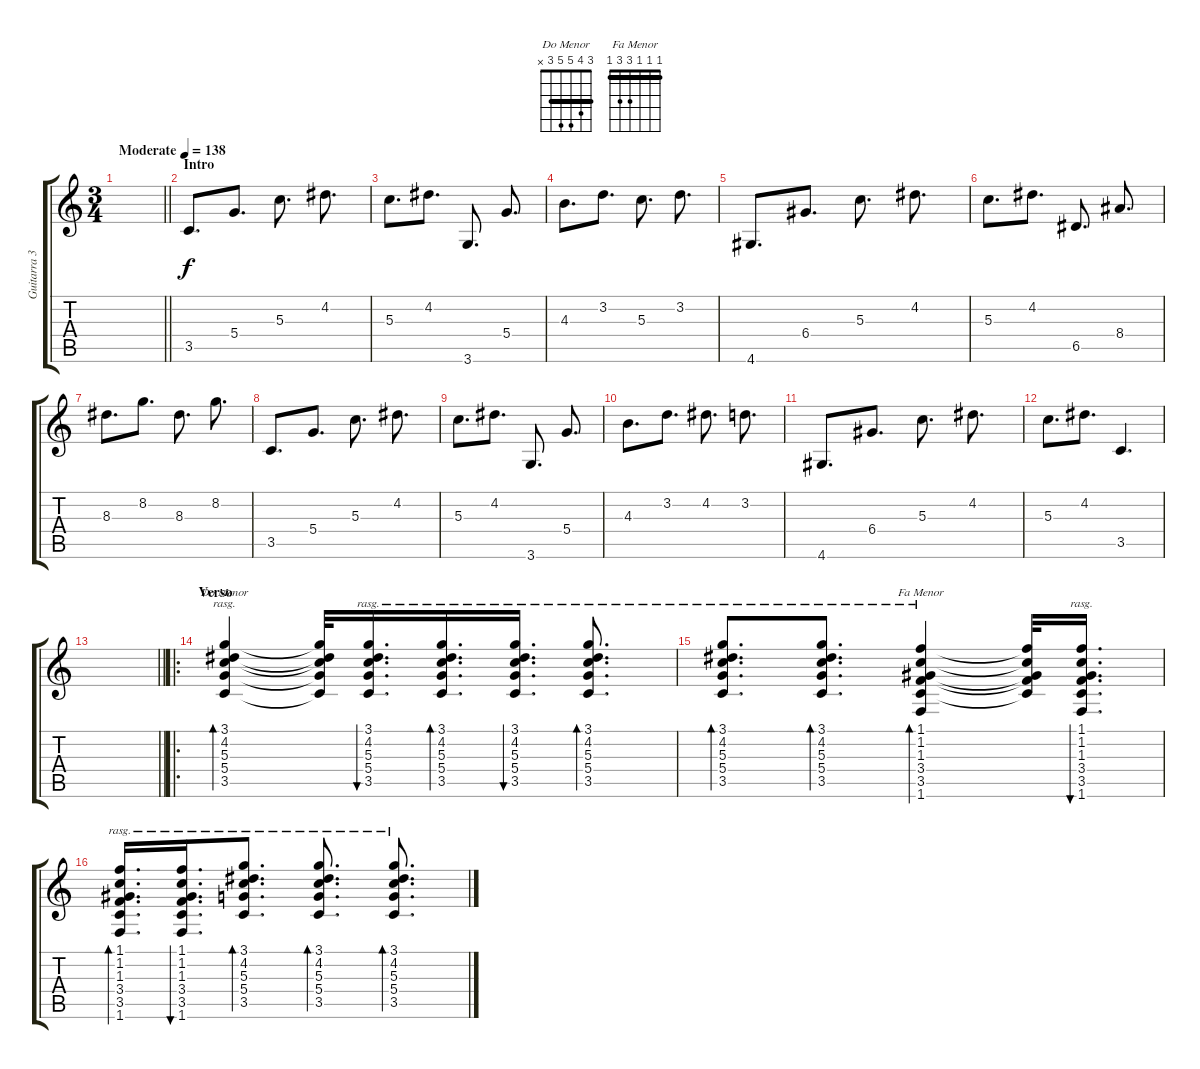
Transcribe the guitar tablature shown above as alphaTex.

\track ("Guitarra 3 (Arpegio)" "Guitarra 3") {instrument acousticguitarsteel}
\staff {score tabs}
\tuning (E4 B3 G3 D3 A2 E2) {hide}
\chord ("Do Menor" 3 4 5 5 3 x) {barre 3}
\chord ("Fa Menor" 1 1 1 3 3 1) {barre 1}
\ts (3 4)
\tempo (138 "Moderate")
\clef g2
\barLineRight lightlight
\ks c
|
\section ("" "Intro")
3.5.8{d} 5.4.8{d} 5.3.8{d} 4.2.8{d} |
5.3.8{d} 4.2.8{d} 3.6.8{d} 5.4.8{d} |
4.3.8{d} 3.2.8{d} 5.3.8{d} 3.2.8{d} |
4.6.8{d} 6.4.8{d} 5.3.8{d} 4.2.8{d} |
5.3.8{d} 4.2.8{d} 6.5.8{d} 8.4.8{d} |
8.3.8{d} 8.2.8{d} 8.3.8{d} 8.2.8{d} |
3.5.8{d} 5.4.8{d} 5.3.8{d} 4.2.8{d} |
5.3.8{d} 4.2.8{d} 3.6.8{d} 5.4.8{d} |
4.3.8{d} 3.2.8{d} 4.2.8{d} 3.2.8{d} |
4.6.8{d} 6.4.8{d} 5.3.8{d} 4.2.8{d} |
5.3.8{d} 4.2.8{d} 3.5.4{d} |
\barLineRight lightlight
|
\ro
\section ("" "Verso")
(3.1 4.2 5.3 5.4 3.5).4{bd 30 ch "Do Menor" rasg ii} (3.1{t} 4.2{t} 5.3{t} 5.4{t} 3.5{t}).32 (3.1 4.2 5.3 5.4 3.5).16{d bu 30 rasg ii} (3.1 4.2 5.3 5.4 3.5).16{d bd 30 rasg ii} (3.1 4.2 5.3 5.4 3.5).16{d bu 30 rasg ii} (3.1 4.2 5.3 5.4 3.5).8{d bd 30 rasg ii} |
(3.1 4.2 5.3 5.4 3.5).8{d bd 30 rasg ii} (3.1 4.2 5.3 5.4 3.5).8{d bd 30 rasg ii} (1.1 1.2 1.3 3.4 3.5 1.6).4{bd 30 ch "Fa Menor" rasg ii} (1.1{t} 1.2{t} 1.3{t} 3.4{t} 3.5{t}).32 (1.1 1.2 1.3 3.4 3.5 1.6).16{d bu 30 rasg ii} |
(1.1 1.2 1.3 3.4 3.5 1.6).16{d bd 30 rasg ii} (1.1 1.2 1.3 3.4 3.5 1.6).16{d bu 30 rasg ii} (3.1 4.2 5.3 5.4 3.5).8{d bd 30 rasg ii} (3.1 4.2 5.3 5.4 3.5).8{d bd 30 rasg ii} (3.1 4.2 5.3 5.4 3.5).8{d bd 30 rasg ii}
